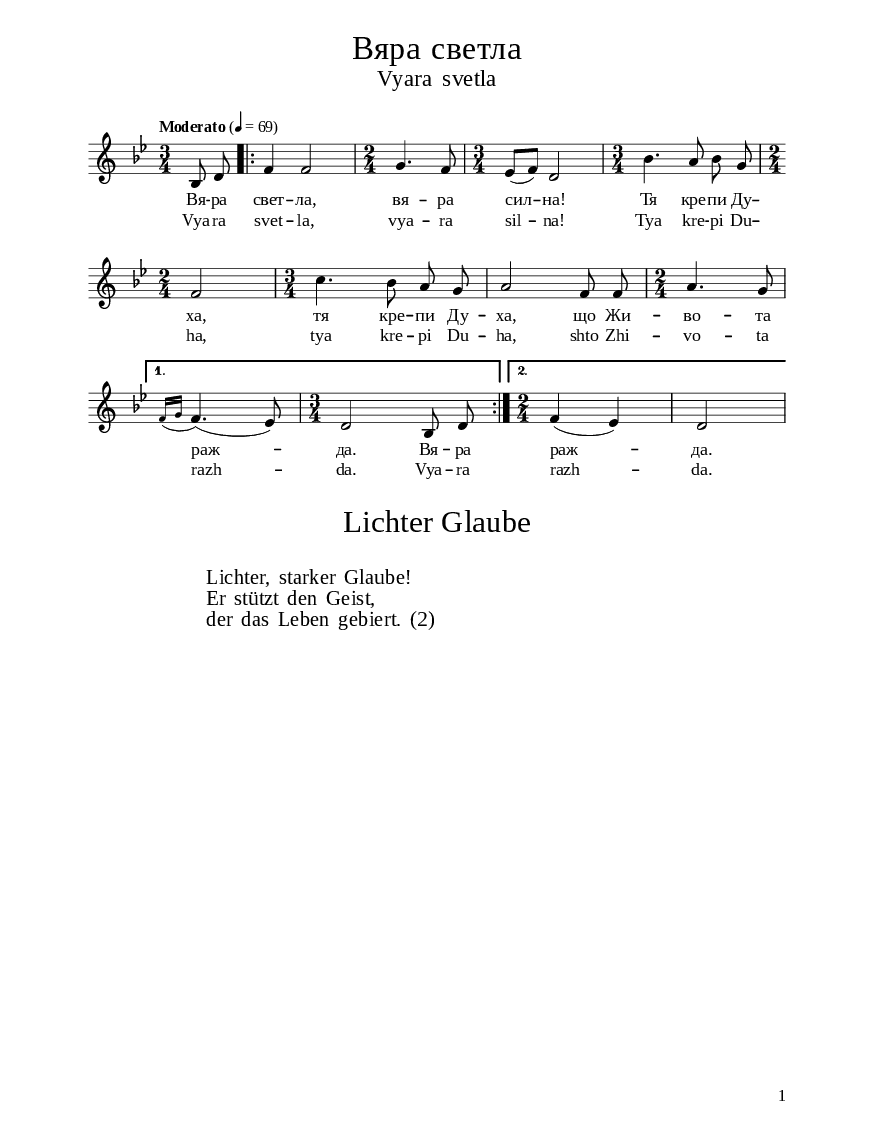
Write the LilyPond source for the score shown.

\version "2.20.0"

\paper {
  #(set-paper-size "a5")
}

\bookpart {
  \paper {
    print-all-headers = ##t
    print-page-number = ##t
    print-first-page-number = ##t

    % put page numbers on the bottom
    oddHeaderMarkup = \markup ""
    evenHeaderMarkup = \markup ""
    oddFooterMarkup = \markup
    \fill-line {
      ""
      \on-the-fly #print-page-number-check-first \fromproperty #'page:page-number-string
    }
    evenFooterMarkup = \markup
    \fill-line {
      \on-the-fly #print-page-number-check-first \fromproperty #'page:page-number-string
      ""
    }

    left-margin = 1.5\cm
    right-margin = 1.5\cm
    top-margin = 1.6\cm
    bottom-margin = 1.2\cm
    ragged-bottom = ##t % do not spread the staves to fill the whole vertical space

    % change lyrics and titles font (affects notes also)
    fonts =
    #(make-pango-font-tree
      "Times New Roman"
      "DejaVu Sans"
      "DejaVu Sans Mono"
      (/ (* staff-height pt) 3.6))

    % change distance between staves
    system-system-spacing =
    #'((basic-distance . 12)
       (minimum-distance . 6)
       (padding . 1)
       (stretchability . 12))
  }

  \header {
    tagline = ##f
  }

  \score{
    \layout {
      indent = 0.0\cm % remove first line indentation
      %ragged-last = ##t % do not spread last line to fill the whole space
      \context {
        \Score
        \omit BarNumber %remove bar numbers
      } % context

      \context {
        % change staff size
        \Staff
        fontSize = #+0 % affects notes size only
        \override StaffSymbol #'staff-space = #(magstep -3)
        \override StaffSymbol #'thickness = #0.5
        \override BarLine #'hair-thickness = #1
        %\override StaffSymbol #'ledger-line-thickness = #'(0 . 0)
      }

      \context {
        % adjust space between staff and lyrics and between the two lyric lines
        \Lyrics
        \override VerticalAxisGroup.nonstaff-relatedstaff-spacing = #'((basic-distance . 4.5))
        \override VerticalAxisGroup.nonstaff-nonstaff-spacing = #'((minimum-distance . 2))
      }
    } % layout

    \new Voice \absolute {
      \clef treble
      \key bes \major
      \time 3/4
      \tempo \markup {
        % make tempo note smaller
        \concat {
          "Moderato " \normal-text { "(" }
          \teeny \general-align #Y #DOWN \note #"4" #0.8
          \normal-text { " = 69)" }
        }
      }
      \autoBeamOff
      \partial 4
      bes8  d'8 |
      \repeat volta 2 {  f'4  % 2
      f'2 | % 3
      \time 2/4  % 3
      g'4.  f'8 | \time 3/4 es'8 ( [  f'8 ) ] % 4

      d'2 | % 5
      \time 3/4  | % 5
      bes'4.  a'8 bes'8  g'8 \break
      | % 6
      \time 2/4  | % 6
      f'2 | % 7
      \time 3/4  | % 7
      c''4. bes'8  a'8  g'8 | % 8
      a'2 f'8  f'8 |  \time 2/4 a'4.  g'8 | \break

      }
      \alternative {
  { \grace {  f'16 ( [  g'16 ] }  f'4. ) (
       es'8 ) | % 11
       \time 3/4 d'2  bes8 d'8  }
  { \time 2/4 f'4 (es') | d'2 | }
}

    }

    \addlyrics {
      Вя -- ра свет -- ла, вя -- ра сил
      -- на! Тя кре -- пи Ду -- ха, тя
      кре -- пи Ду -- ха, що Жи -- во --
      та раж -- да. Вя -- ра раж -- да. }
      \addlyrics { Vya -- ra svet -- la, vya -- ra sil
      -- na! Tya kre -- pi Du -- ha, tya
      kre -- pi Du -- ha, shto Zhi -- vo --
      ta razh -- da. Vya -- ra razh -- da.}

      \header {
        title = \markup \column \normal-text \fontsize #2.5 {
          \center-align
          \line { Вяра светла }
          \vspace #-0.6
          \center-align
          \line \fontsize #-3 { Vyara svetla }
          \vspace #-0.8
          \center-align
          \line \fontsize #-3 { " " }
        }
      }

      \midi{}

    } % score

  
    % include foreign translation(s) of the song
    \version "2.20.0"

\markup \fill-line { \fontsize #6 "Lichter Glaube" }
\markup \null
\markup \null
\markup \fontsize #+2.5 {
  \hspace #10
  \override #'(baseline-skip . 2)

  \column {
    \line { " " }

  \line { " "Lichter, starker Glaube!}

  \line { " "Er stützt den Geist, }

  \line { " "der das Leben gebiert. (2)}

  }
}


  } % bookpart
